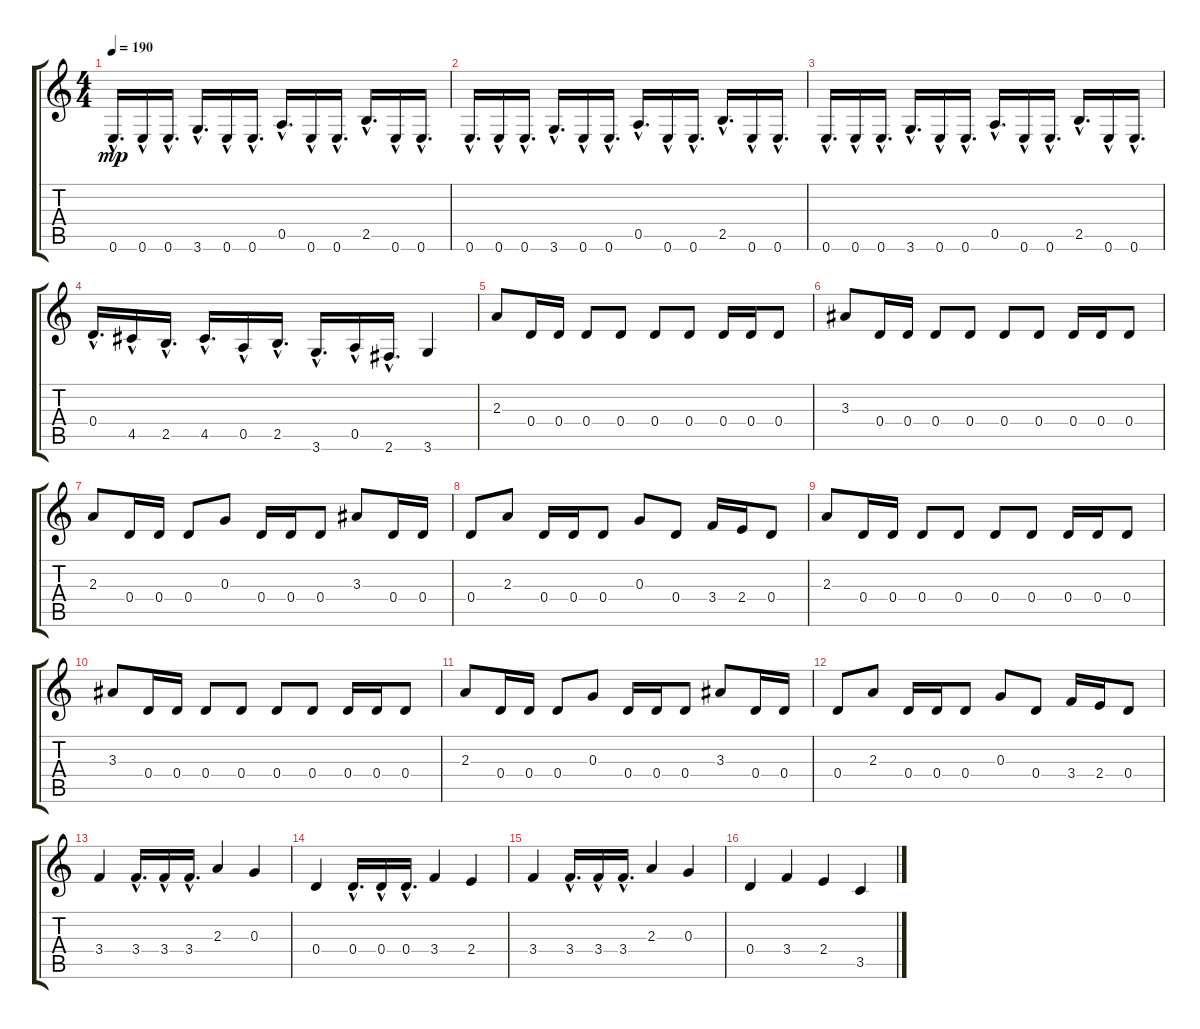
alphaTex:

\track "" {instrument distortionguitar}
\staff {score tabs}
\tuning (E4 B3 G3 D3 A2 E2) {hide}
\ts (4 4)
\tempo 190
\clef g2
\ks c
0.6{hac}.16{d dy mp} 0.6{hac}.16 0.6{hac}.16{d} 3.6{hac}.16{d} 0.6{hac}.16 0.6{hac}.16{d} 0.5{hac}.16{d} 0.6{hac}.16 0.6{hac}.16{d} 2.5{hac}.16{d} 0.6{hac}.16 0.6{hac}.16{d} |
0.6{hac}.16{d} 0.6{hac}.16 0.6{hac}.16{d} 3.6{hac}.16{d} 0.6{hac}.16 0.6{hac}.16{d} 0.5{hac}.16{d} 0.6{hac}.16 0.6{hac}.16{d} 2.5{hac}.16{d} 0.6{hac}.16 0.6{hac}.16{d} |
0.6{hac}.16{d} 0.6{hac}.16 0.6{hac}.16{d} 3.6{hac}.16{d} 0.6{hac}.16 0.6{hac}.16{d} 0.5{hac}.16{d} 0.6{hac}.16 0.6{hac}.16{d} 2.5{hac}.16{d} 0.6{hac}.16 0.6{hac}.16{d} |
0.4{hac}.16{d} 4.5{hac}.16 2.5{hac}.16{d} 4.5{hac}.16{d} 0.5{hac}.16 2.5{hac}.16{d} 3.6{hac}.16{d} 0.5{hac}.16 2.6{hac}.16{d} 3.6.4 |
2.3.8 0.4.16 0.4.16 0.4.8 0.4.8 0.4.8 0.4.8 0.4.16 0.4.16 0.4.8 |
3.3.8 0.4.16 0.4.16 0.4.8 0.4.8 0.4.8 0.4.8 0.4.16 0.4.16 0.4.8 |
2.3.8 0.4.16 0.4.16 0.4.8 0.3.8 0.4.16 0.4.16 0.4.8 3.3.8 0.4.16 0.4.16 |
0.4.8 2.3.8 0.4.16 0.4.16 0.4.8 0.3.8 0.4.8 3.4.16 2.4.16 0.4.8 |
2.3.8 0.4.16 0.4.16 0.4.8 0.4.8 0.4.8 0.4.8 0.4.16 0.4.16 0.4.8 |
3.3.8 0.4.16 0.4.16 0.4.8 0.4.8 0.4.8 0.4.8 0.4.16 0.4.16 0.4.8 |
2.3.8 0.4.16 0.4.16 0.4.8 0.3.8 0.4.16 0.4.16 0.4.8 3.3.8 0.4.16 0.4.16 |
0.4.8 2.3.8 0.4.16 0.4.16 0.4.8 0.3.8 0.4.8 3.4.16 2.4.16 0.4.8 |
3.4.4 3.4{hac}.16{d} 3.4{hac}.16 3.4{hac}.16{d} 2.3.4 0.3.4 |
0.4.4 0.4{hac}.16{d} 0.4{hac}.16 0.4{hac}.16{d} 3.4.4 2.4.4 |
3.4.4 3.4{hac}.16{d} 3.4{hac}.16 3.4{hac}.16{d} 2.3.4 0.3.4 |
0.4.4 3.4.4 2.4.4 3.5.4
